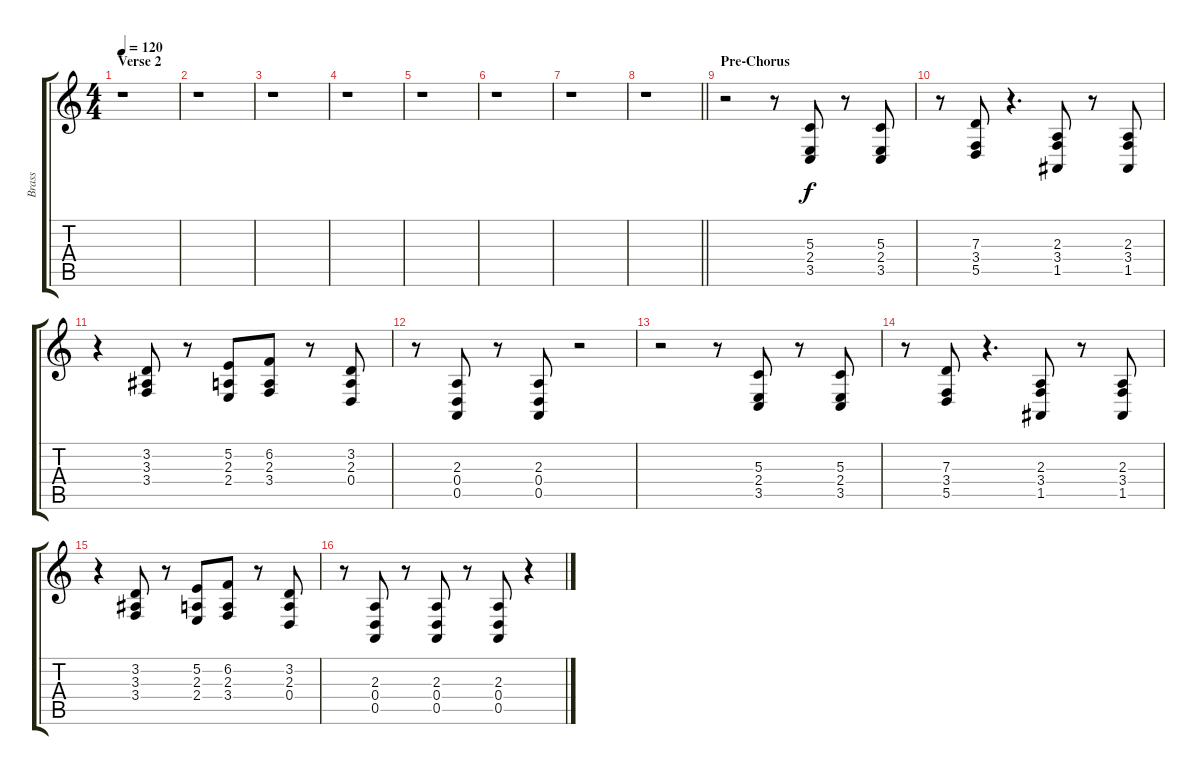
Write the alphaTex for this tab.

\track ("Brass" "Brass") {instrument tuba}
\staff {score tabs}
\tuning (E4 B3 G3 D3 A2 E2) {hide}
\ts (4 4)
\section ("" "Verse 2")
\tempo 120
\clef g2
\ks c
r.1{dy f} |
r.1 |
r.1 |
r.1 |
r.1 |
r.1 |
r.1 |
\barLineRight lightlight
r.1 |
\section ("" "Pre-Chorus")
r.2 r.8 (5.3 2.4 3.5).8 r.8 (5.3 2.4 3.5).8 |
r.8 (7.3 3.4 5.5).8 r.4{d} (2.3 3.4 1.5).8 r.8 (2.3 3.4 1.5).8 |
r.4 (3.2 3.3 3.4).8 r.8 (5.2 2.3 2.4).8 (6.2 2.3 3.4).8 r.8 (3.2 2.3 0.4).8 |
r.8 (2.3 0.4 0.5).8 r.8 (2.3 0.4 0.5).8 r.2 |
r.2 r.8 (5.3 2.4 3.5).8 r.8 (5.3 2.4 3.5).8 |
r.8 (7.3 3.4 5.5).8 r.4{d} (2.3 3.4 1.5).8 r.8 (2.3 3.4 1.5).8 |
r.4 (3.2 3.3 3.4).8 r.8 (5.2 2.3 2.4).8 (6.2 2.3 3.4).8 r.8 (3.2 2.3 0.4).8 |
r.8 (2.3 0.4 0.5).8 r.8 (2.3 0.4 0.5).8 r.8 (2.3 0.4 0.5).8 r.4
